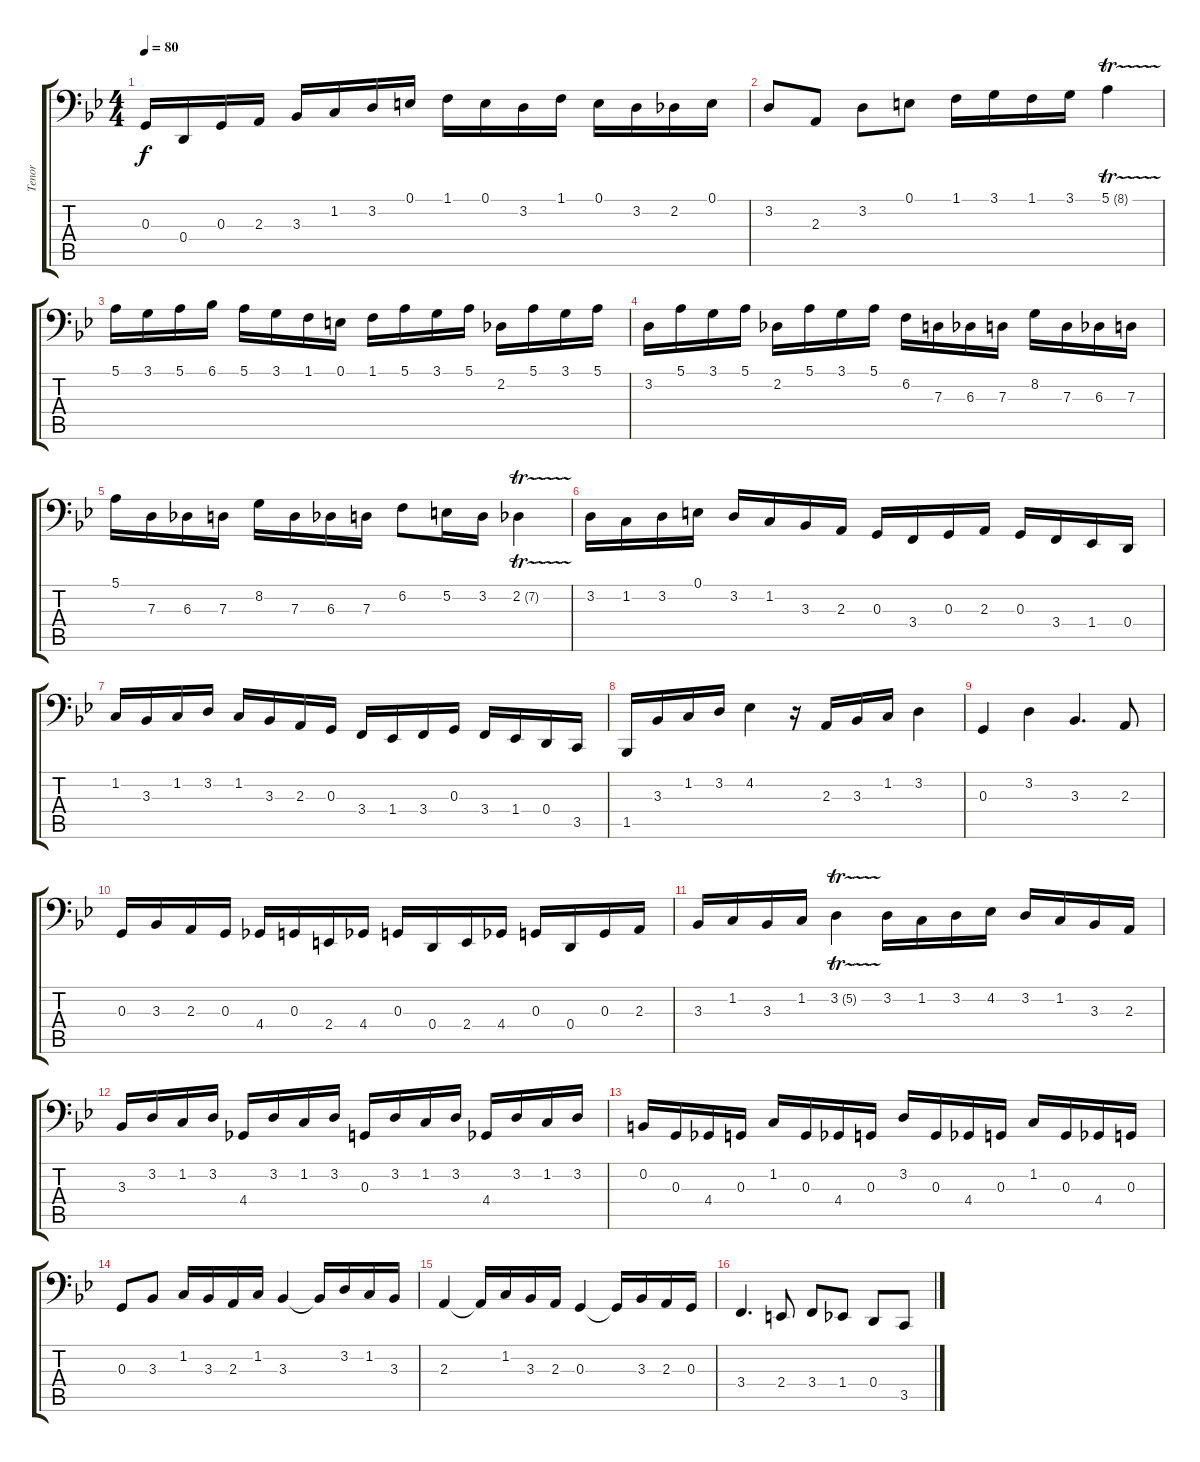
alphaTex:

\track ("Tenor" "Tenor") {instrument churchorgan}
\staff {score tabs}
\tuning (E3 B2 G2 D2 A1 C1) {hide}
\ts (4 4)
\tempo 80
\clef f4
\ks gminor
0.3.16{dy f} 0.4.16 0.3.16 2.3.16 3.3.16 1.2.16 3.2.16 0.1.16 1.1.16 0.1.16 3.2.16 1.1.16 0.1.16 3.2.16 2.2.16 0.1.16 |
3.2.8 2.3.8 3.2.8 0.1.8 1.1.16 3.1.16 1.1.16 3.1.16 5.1{tr (8 32)}.4 |
5.1.16 3.1.16 5.1.16 6.1.16 5.1.16 3.1.16 1.1.16 0.1.16 1.1.16 5.1.16 3.1.16 5.1.16 2.2.16 5.1.16 3.1.16 5.1.16 |
3.2.16 5.1.16 3.1.16 5.1.16 2.2.16 5.1.16 3.1.16 5.1.16 6.2.16 7.3.16 6.3.16 7.3.16 8.2.16 7.3.16 6.3.16 7.3.16 |
5.1.16 7.3.16 6.3.16 7.3.16 8.2.16 7.3.16 6.3.16 7.3.16 6.2.8 5.2.16 3.2.16 2.2{tr (7 32)}.4 |
3.2.16 1.2.16 3.2.16 0.1.16 3.2.16 1.2.16 3.3.16 2.3.16 0.3.16 3.4.16 0.3.16 2.3.16 0.3.16 3.4.16 1.4.16 0.4.16 |
1.2.16 3.3.16 1.2.16 3.2.16 1.2.16 3.3.16 2.3.16 0.3.16 3.4.16 1.4.16 3.4.16 0.3.16 3.4.16 1.4.16 0.4.16 3.5.16 |
1.5.16 3.3.16 1.2.16 3.2.16 4.2.4 r.16 2.3.16 3.3.16 1.2.16 3.2.4 |
0.3.4 3.2.4 3.3.4{d} 2.3.8 |
0.3.16 3.3.16 2.3.16 0.3.16 4.4.16 0.3.16 2.4.16 4.4.16 0.3.16 0.4.16 2.4.16 4.4.16 0.3.16 0.4.16 0.3.16 2.3.16 |
3.3.16 1.2.16 3.3.16 1.2.16 3.2{tr (5 32)}.4 3.2.16 1.2.16 3.2.16 4.2.16 3.2.16 1.2.16 3.3.16 2.3.16 |
3.3.16 3.2.16 1.2.16 3.2.16 4.4.16 3.2.16 1.2.16 3.2.16 0.3.16 3.2.16 1.2.16 3.2.16 4.4.16 3.2.16 1.2.16 3.2.16 |
0.2.16 0.3.16 4.4.16 0.3.16 1.2.16 0.3.16 4.4.16 0.3.16 3.2.16 0.3.16 4.4.16 0.3.16 1.2.16 0.3.16 4.4.16 0.3.16 |
0.3.8 3.3.8 1.2.16 3.3.16 2.3.16 1.2.16 3.3.4 3.3{t}.16 3.2.16 1.2.16 3.3.16 |
2.3.4 2.3{t}.16 1.2.16 3.3.16 2.3.16 0.3.4 0.3{t}.16 3.3.16 2.3.16 0.3.16 |
3.4.4{d} 2.4.8 3.4.8 1.4.8 0.4.8 3.5.8
